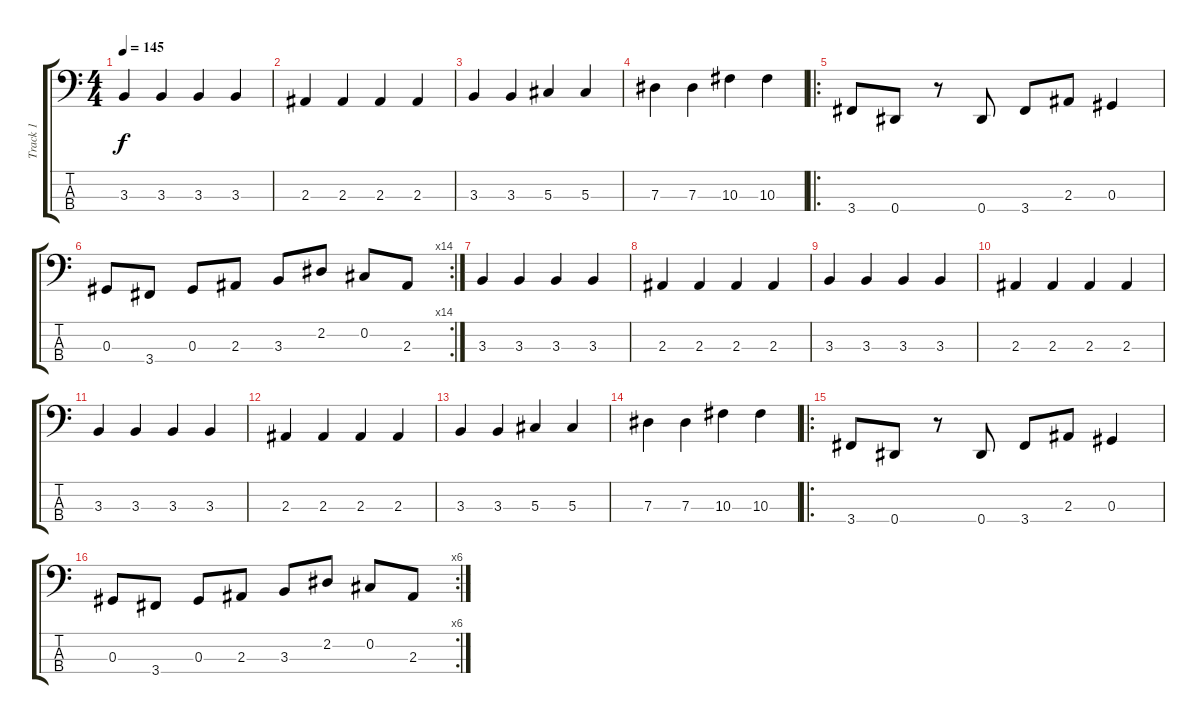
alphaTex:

\track ("Track 1" "Track 1") {instrument electricbassfinger}
\staff {score tabs}
\tuning (Gb2 Db2 Ab1 Eb1) {hide}
\ts (4 4)
\tempo 145
\clef f4
\ks c
3.3.4{dy f} 3.3.4 3.3.4 3.3.4 |
2.3.4 2.3.4 2.3.4 2.3.4 |
3.3.4 3.3.4 5.3.4 5.3.4 |
7.3.4 7.3.4 10.3.4 10.3.4 |
\ro
3.4.8 0.4.8 r.8 0.4.8 3.4.8 2.3.8 0.3.4 |
\rc 14
0.3.8 3.4.8 0.3.8 2.3.8 3.3.8 2.2.8 0.2.8 2.3.8 |
3.3.4 3.3.4 3.3.4 3.3.4 |
2.3.4 2.3.4 2.3.4 2.3.4 |
3.3.4 3.3.4 3.3.4 3.3.4 |
2.3.4 2.3.4 2.3.4 2.3.4 |
3.3.4 3.3.4 3.3.4 3.3.4 |
2.3.4 2.3.4 2.3.4 2.3.4 |
3.3.4 3.3.4 5.3.4 5.3.4 |
7.3.4 7.3.4 10.3.4 10.3.4 |
\ro
3.4.8 0.4.8 r.8 0.4.8 3.4.8 2.3.8 0.3.4 |
\rc 6
0.3.8 3.4.8 0.3.8 2.3.8 3.3.8 2.2.8 0.2.8 2.3.8
